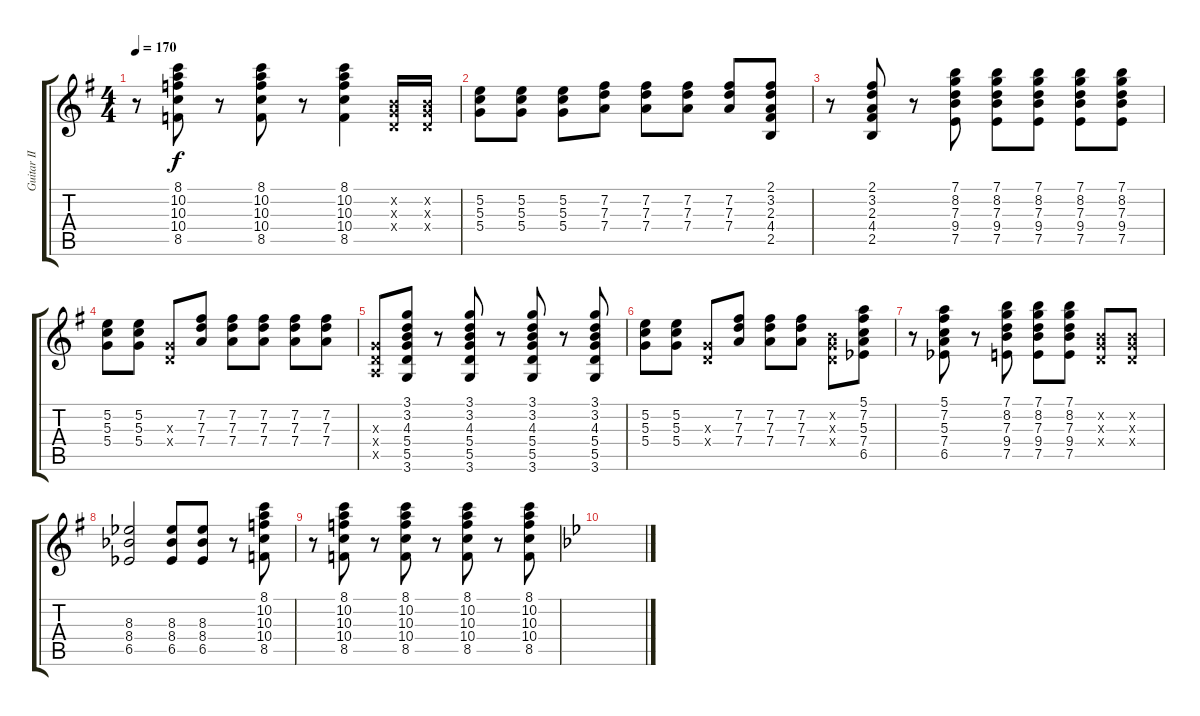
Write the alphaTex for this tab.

\track ("Guitar II (Nakano Azusa)" "Guitar II ") {instrument distortionguitar}
\staff {score tabs}
\tuning (E4 B3 G3 D3 A2 E2) {hide}
\ts (4 4)
\tempo 170
\clef g2
\ks g
r.8{dy f} (8.1 10.2 10.3 10.4 8.5).8 r.8 (8.1 10.2 10.3 10.4 8.5).8 r.8 (8.1 10.2 10.3 10.4 8.5).4 (0.2{x} 0.3{x} 0.4{x}).16 (0.2{x} 0.3{x} 0.4{x}).16 |
(5.2 5.3 5.4).8 (5.2 5.3 5.4).8 (5.2 5.3 5.4).8 (7.2 7.3 7.4).8 (7.2 7.3 7.4).8 (7.2 7.3 7.4).8 (7.2 7.3 7.4).8 (2.1 3.2 2.3 4.4 2.5).8 |
r.8 (2.1 3.2 2.3 4.4 2.5).8 r.8 (7.1 8.2 7.3 9.4 7.5).8 (7.1 8.2 7.3 9.4 7.5).8 (7.1 8.2 7.3 9.4 7.5).8 (7.1 8.2 7.3 9.4 7.5).8 (7.1 8.2 7.3 9.4 7.5).8 |
(5.2 5.3 5.4).8 (5.2 5.3 5.4).8 (0.3{x} 0.4{x}).8 (7.2 7.3 7.4).8 (7.2 7.3 7.4).8 (7.2 7.3 7.4).8 (7.2 7.3 7.4).8 (7.2 7.3 7.4).8 |
(0.3{x} 0.4{x} 0.5{x}).8 (3.1 3.2 4.3 5.4 5.5 3.6).8 r.8 (3.1 3.2 4.3 5.4 5.5 3.6).8 r.8 (3.1 3.2 4.3 5.4 5.5 3.6).8 r.8 (3.1 3.2 4.3 5.4 5.5 3.6).8 |
(5.2 5.3 5.4).8 (5.2 5.3 5.4).8 (0.3{x} 0.4{x}).8 (7.2 7.3 7.4).8 (7.2 7.3 7.4).8 (7.2 7.3 7.4).8 (0.2{x} 0.3{x} 0.4{x}).8 (5.1 7.2 5.3 7.4 6.5{acc b}).8 |
r.8 (5.1 7.2 5.3 7.4 6.5{acc b}).8 r.8 (7.1 8.2 7.3 9.4 7.5).8 (7.1 8.2 7.3 9.4 7.5).8 (7.1 8.2 7.3 9.4 7.5).8 (0.2{x} 0.3{x} 0.4{x}).8 (0.2{x} 0.3{x} 0.4{x}).8 |
(8.3{acc b} 8.4{acc b} 6.5{acc b}).2 (8.3{acc b} 8.4{acc b} 6.5{acc b}).8 (8.3{acc b} 8.4{acc b} 6.5{acc b}).8 r.8 (8.1 10.2 10.3 10.4 8.5).8 |
r.8 (8.1 10.2 10.3 10.4 8.5).8 r.8 (8.1 10.2 10.3 10.4 8.5).8 r.8 (8.1 10.2 10.3 10.4 8.5).8 r.8 (8.1 10.2 10.3 10.4 8.5).8 |
\ks bb
